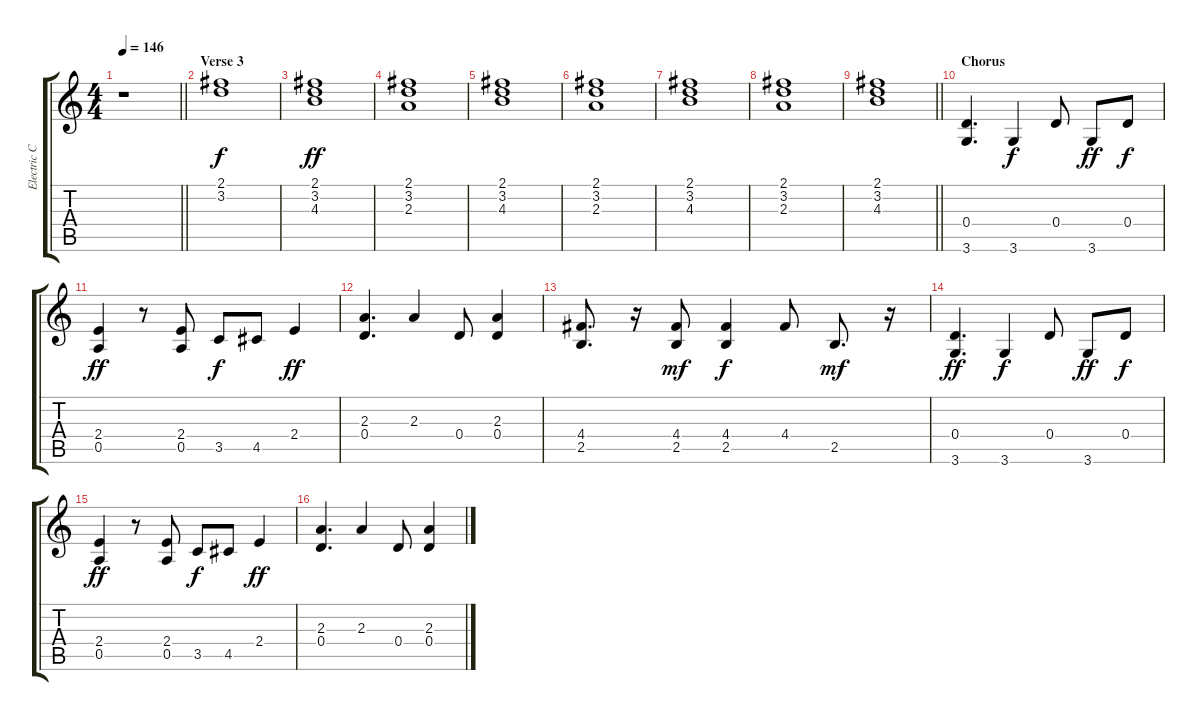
\track ("Electric Clean Guitar" "Electric C") {instrument electricguitarclean}
\staff {score tabs}
\tuning (E4 B3 G3 D3 A2 E2) {hide}
\ts (4 4)
\tempo 146
\clef g2
\barLineRight lightlight
\ks c
r.1{dy ff} |
\section ("" "Verse 3")
(2.1 3.2).1{dy f} |
(2.1 3.2 4.3).1{dy ff} |
(2.1 3.2 2.3).1 |
(2.1 3.2 4.3).1 |
(2.1 3.2 2.3).1 |
(2.1 3.2 4.3).1 |
(2.1 3.2 2.3).1 |
\barLineRight lightlight
(2.1 3.2 4.3).1 |
\section ("" "Chorus")
(0.4 3.6).4{d} 3.6.4{dy f} 0.4.8 3.6.8{dy ff} 0.4.8{dy f} |
(2.4 0.5).4{dy ff} r.8 (2.4 0.5).8 3.5.8{dy f} 4.5.8 2.4.4{dy ff} |
(2.3 0.4).4{d} 2.3.4 0.4.8 (2.3 0.4).4 |
(4.4 2.5).8{d} r.16 (4.4 2.5).8{dy mf} (4.4 2.5).4{dy f} 4.4.8 2.5.8{d dy mf} r.16 |
(0.4 3.6).4{d dy ff} 3.6.4{dy f} 0.4.8 3.6.8{dy ff} 0.4.8{dy f} |
(2.4 0.5).4{dy ff} r.8 (2.4 0.5).8 3.5.8{dy f} 4.5.8 2.4.4{dy ff} |
(2.3 0.4).4{d} 2.3.4 0.4.8 (2.3 0.4).4
